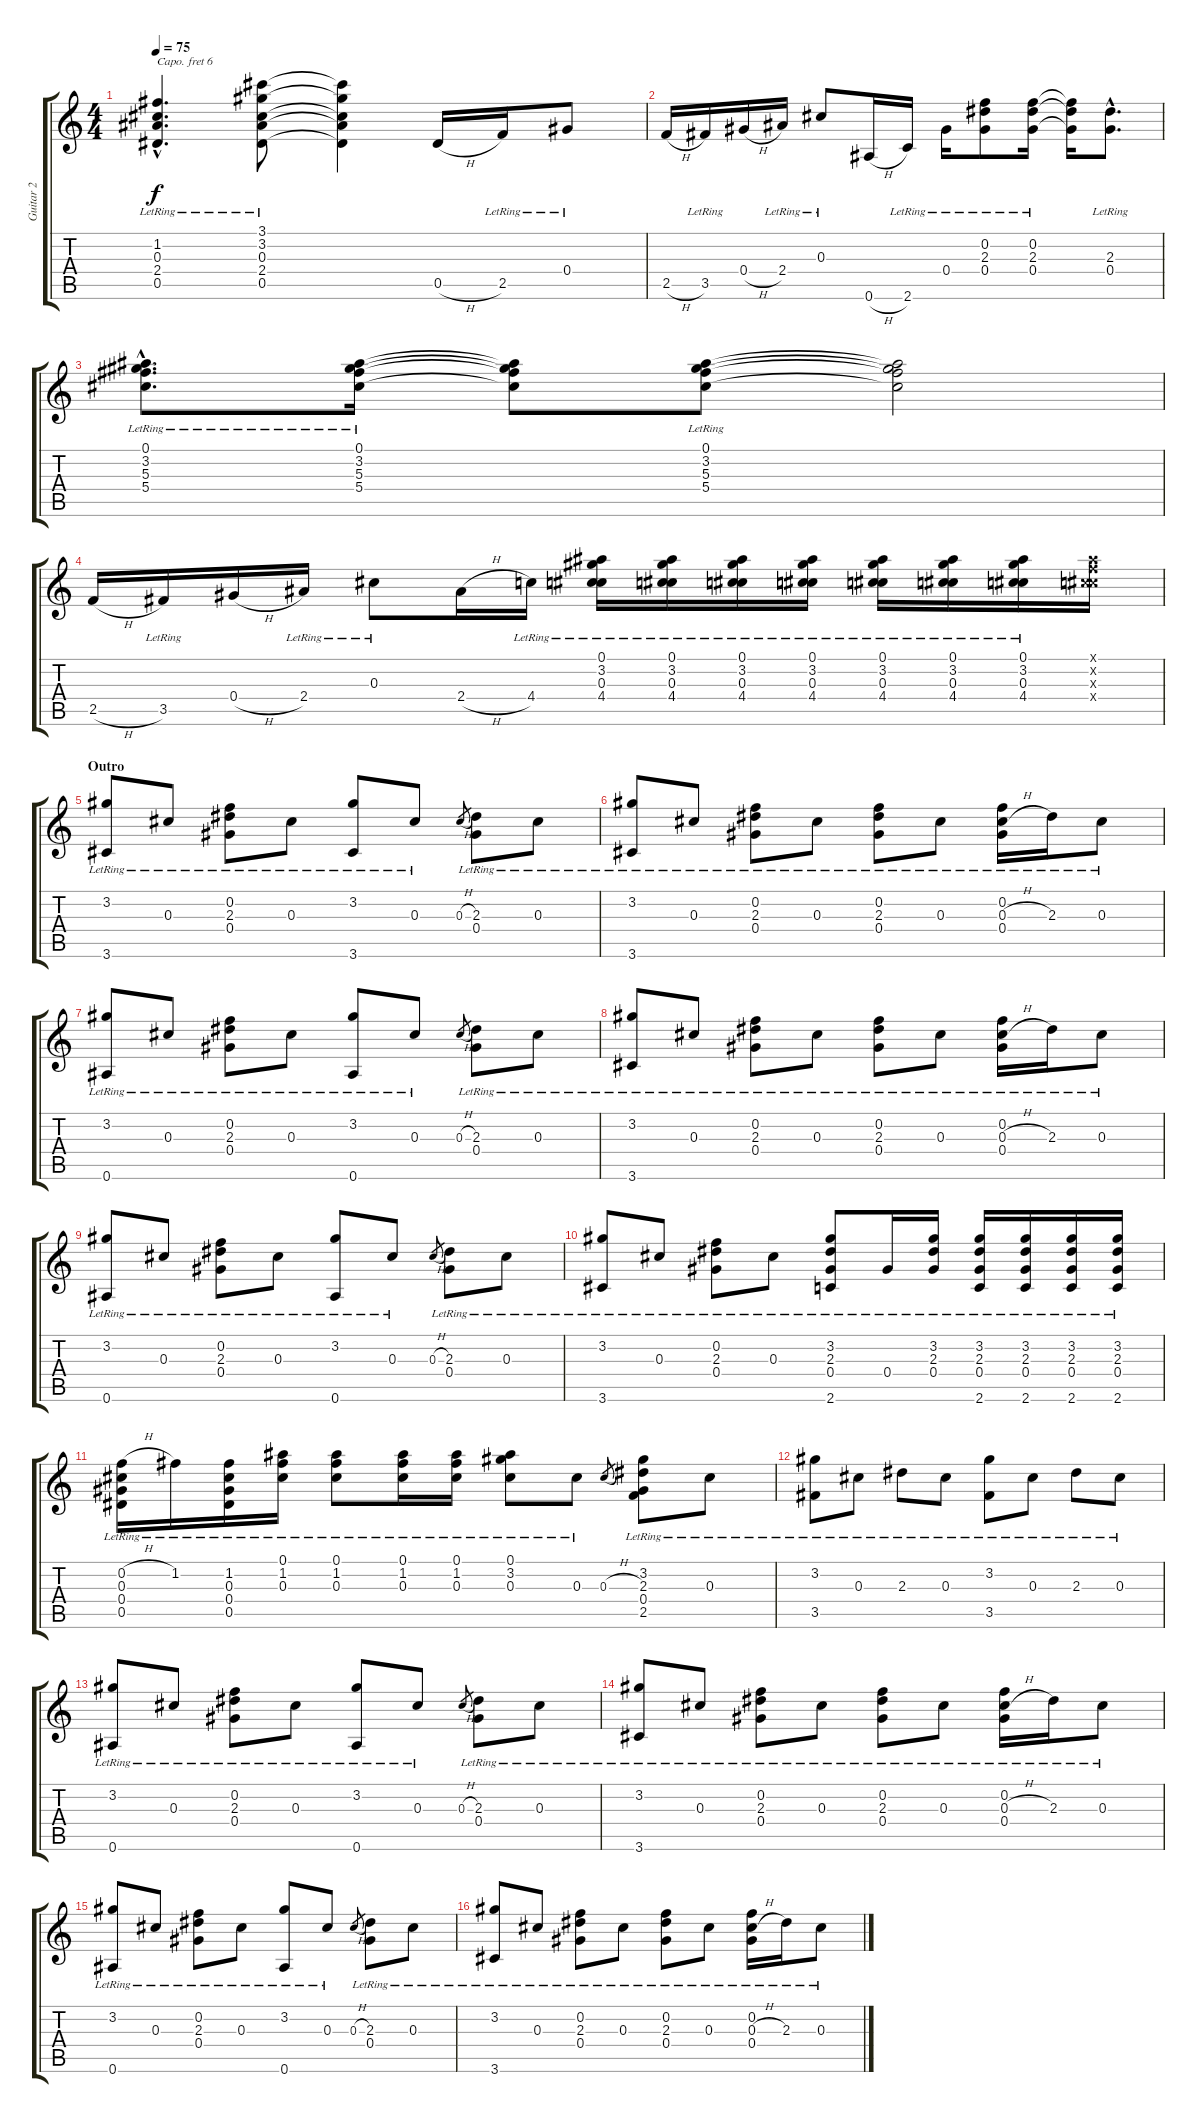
\track ("Guitar 2" "Guitar 2") {instrument acousticguitarsteel}
\staff {score tabs}
\capo 6
\tuning (E4 B3 G3 D3 A2 E2) {hide}
\ts (4 4)
\tempo 75
\clef g2
\ks c
(1.2{hac lr} 0.3{hac lr} 2.4{hac lr} 0.5{hac lr}).4{d dy f} (3.1{lr} 3.2{lr} 0.3{lr} 2.4{lr} 0.5{lr}).8 (3.1{t} 3.2{t} 0.3{t} 2.4{t} 0.5{t}).4 0.5{h}.16 2.5{lr}.16 0.4{lr}.8 |
2.5{h}.16 3.5{lr}.16 0.4{h}.16 2.4{lr}.16 0.3{lr}.8 0.6{h}.16 2.6{lr}.16 0.4{lr}.16 (0.2{lr} 2.3{lr} 0.4{lr}).8 (0.2{lr} 2.3{lr} 0.4{lr}).16 (0.2{t} 2.3{t} 0.4{t}).16 (2.3{hac lr} 0.4{hac lr}).8{d} |
(0.1{hac lr} 3.2{hac lr} 5.3{hac lr} 5.4{hac lr}).8{d} (0.1{lr} 3.2{lr} 5.3{lr} 5.4{lr}).16 (0.1{t} 3.2{t} 5.3{t} 5.4{t}).8 (0.1{lr} 3.2{lr} 5.3{lr} 5.4{lr}).8 (0.1{t} 3.2{t} 5.3{t} 5.4{t}).2 |
2.5{h}.16 3.5{lr}.16 0.4{h}.16 2.4{lr}.16 0.3{lr}.8 2.4{h}.16 4.4{lr}.16 (0.1{lr} 3.2{lr} 0.3{lr} 4.4{lr}).16 (0.1{lr} 3.2{lr} 0.3{lr} 4.4{lr}).16 (0.1{lr} 3.2{lr} 0.3{lr} 4.4{lr}).16 (0.1{lr} 3.2{lr} 0.3{lr} 4.4{lr}).16 (0.1{lr} 3.2{lr} 0.3{lr} 4.4{lr}).16 (0.1{lr} 3.2{lr} 0.3{lr} 4.4{lr}).16 (0.1{lr} 3.2{lr} 0.3{lr} 4.4{lr}).16 (0.1{x} 0.2{x} 0.3{x} 4.4{x}).16 |
\section ("" "Outro")
(3.2{lr} 3.6{lr}).8 0.3{lr}.8 (0.2{lr} 2.3{lr} 0.4{lr}).8 0.3{lr}.8 (3.2{lr} 3.6{lr}).8 0.3{lr}.8 0.3{h}.8{gr} (2.3{lr} 0.4{lr}).8 0.3{lr}.8 |
(3.2{lr} 3.6{lr}).8 0.3{lr}.8 (0.2{lr} 2.3{lr} 0.4{lr}).8 0.3{lr}.8 (0.2{lr} 2.3{lr} 0.4{lr}).8 0.3{lr}.8 (0.2{lr} 0.3{h} 0.4{lr}).16 2.3{lr}.16 0.3{lr}.8 |
(3.2{lr} 0.6{lr}).8 0.3{lr}.8 (0.2{lr} 2.3{lr} 0.4{lr}).8 0.3{lr}.8 (3.2{lr} 0.6{lr}).8 0.3{lr}.8 0.3{h}.8{gr} (2.3{lr} 0.4{lr}).8 0.3{lr}.8 |
(3.2{lr} 3.6{lr}).8 0.3{lr}.8 (0.2{lr} 2.3{lr} 0.4{lr}).8 0.3{lr}.8 (0.2{lr} 2.3{lr} 0.4{lr}).8 0.3{lr}.8 (0.2{lr} 0.3{h} 0.4{lr}).16 2.3{lr}.16 0.3{lr}.8 |
(3.2{lr} 0.6{lr}).8 0.3{lr}.8 (0.2{lr} 2.3{lr} 0.4{lr}).8 0.3{lr}.8 (3.2{lr} 0.6{lr}).8 0.3{lr}.8 0.3{h}.8{gr} (2.3{lr} 0.4{lr}).8 0.3{lr}.8 |
(3.2{lr} 3.6{lr}).8 0.3{lr}.8 (0.2{lr} 2.3{lr} 0.4{lr}).8 0.3{lr}.8 (3.2{lr} 2.3{lr} 0.4{lr} 2.6{lr}).8 0.4{lr}.16 (3.2{lr} 2.3{lr} 0.4{lr}).16 (3.2{lr} 2.3{lr} 0.4{lr} 2.6{lr}).16 (3.2{lr} 2.3{lr} 0.4{lr} 2.6{lr}).16 (3.2{lr} 2.3{lr} 0.4{lr} 2.6{lr}).16 (3.2{lr} 2.3{lr} 0.4{lr} 2.6{lr}).16 |
(0.2{h} 0.3{lr} 0.4{lr} 0.5{lr}).16 1.2{lr}.16 (1.2{lr} 0.3{lr} 0.4{lr} 0.5{lr}).16 (0.1{lr} 1.2{lr} 0.3{lr}).16 (0.1{lr} 1.2{lr} 0.3{lr}).8 (0.1{lr} 1.2{lr} 0.3{lr}).16 (0.1{lr} 1.2{lr} 0.3{lr}).16 (0.1{lr} 3.2{lr} 0.3{lr}).8 0.3{lr}.8 0.3{h}.8{gr} (3.2{lr} 2.3{lr} 0.4{lr} 2.5{lr}).8 0.3{lr}.8 |
(3.2{lr} 3.5{lr}).8 0.3{lr}.8 2.3{lr}.8 0.3{lr}.8 (3.2{lr} 3.5{lr}).8 0.3{lr}.8 2.3{lr}.8 0.3{lr}.8 |
(3.2{lr} 0.6{lr}).8 0.3{lr}.8 (0.2{lr} 2.3{lr} 0.4{lr}).8 0.3{lr}.8 (3.2{lr} 0.6{lr}).8 0.3{lr}.8 0.3{h}.8{gr} (2.3{lr} 0.4{lr}).8 0.3{lr}.8 |
(3.2{lr} 3.6{lr}).8 0.3{lr}.8 (0.2{lr} 2.3{lr} 0.4{lr}).8 0.3{lr}.8 (0.2{lr} 2.3{lr} 0.4{lr}).8 0.3{lr}.8 (0.2{lr} 0.3{h} 0.4{lr}).16 2.3{lr}.16 0.3{lr}.8 |
(3.2{lr} 0.6{lr}).8 0.3{lr}.8 (0.2{lr} 2.3{lr} 0.4{lr}).8 0.3{lr}.8 (3.2{lr} 0.6{lr}).8 0.3{lr}.8 0.3{h}.8{gr} (2.3{lr} 0.4{lr}).8 0.3{lr}.8 |
(3.2{lr} 3.6{lr}).8 0.3{lr}.8 (0.2{lr} 2.3{lr} 0.4{lr}).8 0.3{lr}.8 (0.2{lr} 2.3{lr} 0.4{lr}).8 0.3{lr}.8 (0.2{lr} 0.3{h} 0.4{lr}).16 2.3{lr}.16 0.3{lr}.8
